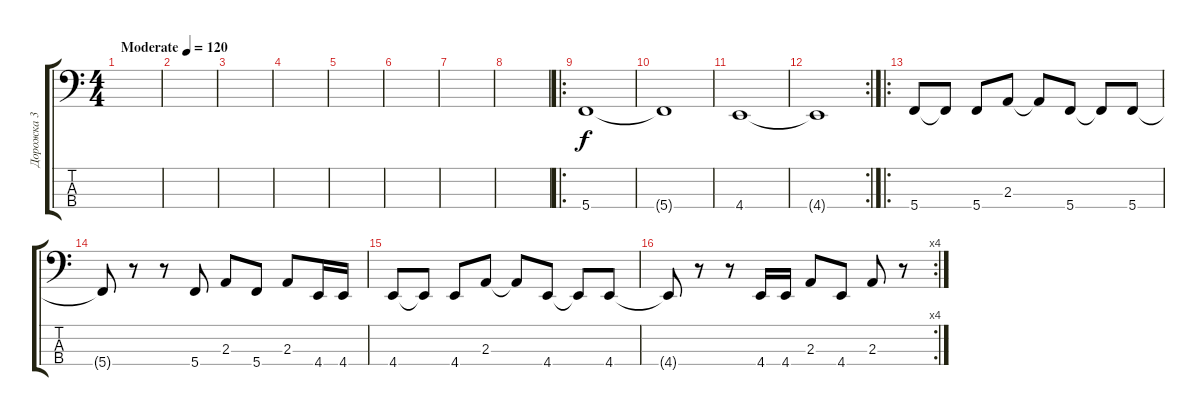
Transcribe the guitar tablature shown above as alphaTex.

\track ("Дорожка 3" "Дорожка 3") {instrument electricbassfinger}
\staff {score tabs}
\tuning (F2 C2 G1 C1) {hide}
\ts (4 4)
\tempo (120 "Moderate")
\clef f4
\ks c
|
|
|
|
|
|
|
|
\ro
5.4.1 |
5.4{t}.1 |
4.4.1 |
\rc 2
4.4{t}.1 |
\ro
5.4.8 5.4{t}.8 5.4.8 2.3.8 2.3{t}.8 5.4.8 5.4{t}.8 5.4.8 |
5.4{t}.8 r.8 r.8 5.4.8 2.3.8 5.4.8 2.3.8 4.4.16 4.4.16 |
4.4.8 4.4{t}.8 4.4.8 2.3.8 2.3{t}.8 4.4.8 4.4{t}.8 4.4.8 |
\rc 4
4.4{t}.8 r.8 r.8 4.4.16 4.4.16 2.3.8 4.4.8 2.3.8 r.8
